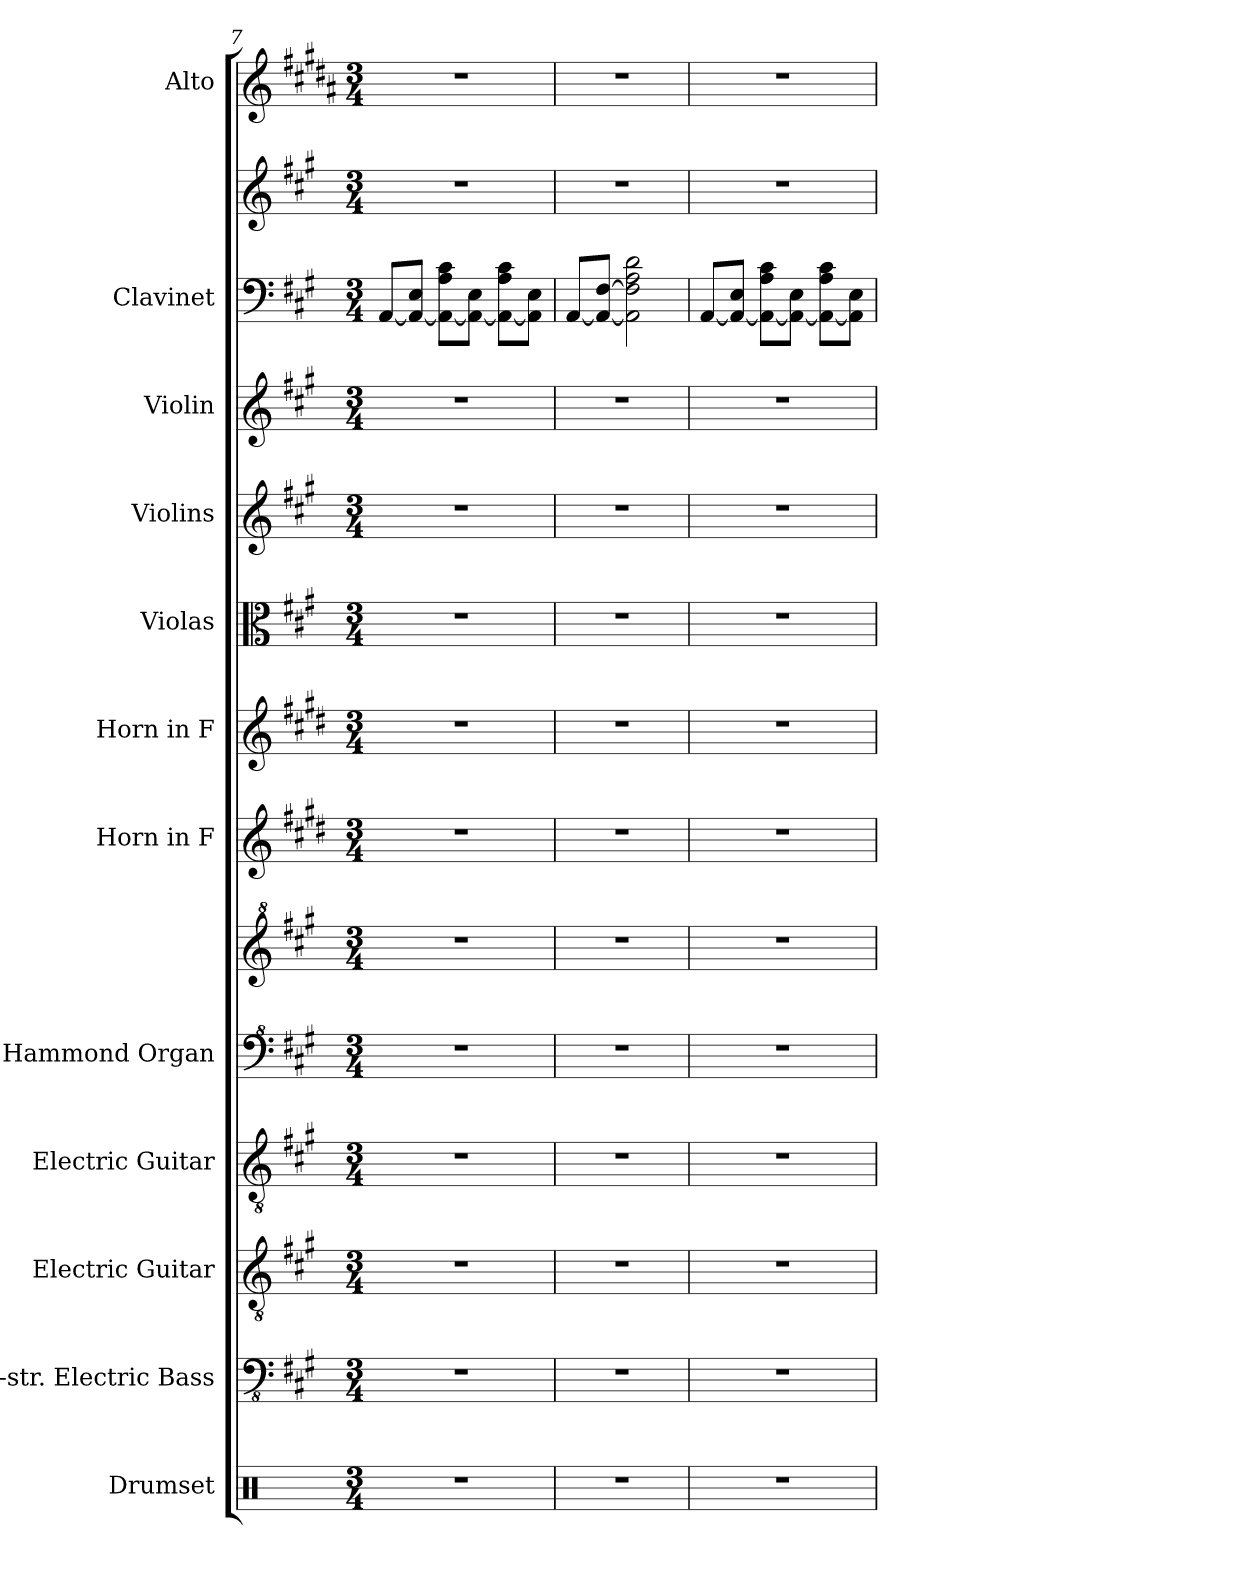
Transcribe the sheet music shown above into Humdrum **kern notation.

**kern	**kern	**kern	**kern	**kern	**kern	**kern	**kern	**kern	**kern	**kern	**kern	**kern	**kern
*part12	*part11	*part10	*part9	*part8	*part8	*part7	*part6	*part5	*part4	*part3	*part2	*part2	*part1
*staff14	*staff13	*staff12	*staff11	*staff10	*staff9	*staff8	*staff7	*staff6	*staff5	*staff4	*staff3	*staff2	*staff1
*I"Drumset	*I"5-str. Electric Bass	*I"Electric Guitar	*I"Electric Guitar	*I"Hammond Organ	*	*I"Horn in F	*I"Horn in F	*I"Violas	*I"Violins	*I"Violin	*I"Clavinet	*	*I"Alto
*I'Drs.	*I'El. B.	*I'El. Guit.	*I'El. Guit.	*I'Hm. Org.	*	*	*	*I'Vlas.	*I'Vlns.	*I'Vln.	*I'Clav.	*	*I'A.
!!LO:PB:g=z
*clefX	*clefFv4	*clefGv2	*clefGv2	*clefF^4	*clefG^2	*clefG2	*clefG2	*clefC3	*clefG2	*clefG2	*clefF4	*clefG2	*clefG2
*	*	*	*	*	*	*ITrd4c7	*ITrd4c7	*	*	*	*	*	*ITrd1c2
*k[]	*k[f#c#g#]	*k[f#c#g#]	*k[f#c#g#]	*k[f#c#g#]	*k[f#c#g#]	*k[f#c#g#]	*k[f#c#g#]	*k[f#c#g#]	*k[f#c#g#]	*k[f#c#g#]	*k[f#c#g#]	*k[f#c#g#]	*k[f#c#g#]
*M3/4	*M3/4	*M3/4	*M3/4	*M3/4	*M3/4	*M3/4	*M3/4	*M3/4	*M3/4	*M3/4	*M3/4	*M3/4	*M3/4
=7	=7	=7	=7	=7	=7	=7	=7	=7	=7	=7	=7	=7	=7
2.r	2.r	2.r	2.r	2.r	2.r	2.r	2.r	2.r	2.r	2.r	[8AA/L	2.r	2.r
.	.	.	.	.	.	.	.	.	.	.	8AA/_ 8E/J	.	.
.	.	.	.	.	.	.	.	.	.	.	8AA\_ 8A\ 8c#\L	.	.
.	.	.	.	.	.	.	.	.	.	.	8AA\_ 8E\J	.	.
.	.	.	.	.	.	.	.	.	.	.	8AA\_ 8A\ 8c#\L	.	.
.	.	.	.	.	.	.	.	.	.	.	8AA\] 8E\J	.	.
=8	=8	=8	=8	=8	=8	=8	=8	=8	=8	=8	=8	=8	=8
2.r	2.r	2.r	2.r	2.r	2.r	2.r	2.r	2.r	2.r	2.r	[8AA/L	2.r	2.r
.	.	.	.	.	.	.	.	.	.	.	8AA/_ [8F#/J	.	.
.	.	.	.	.	.	.	.	.	.	.	2AA\] 2F#\] 2A\ 2d\	.	.
=9	=9	=9	=9	=9	=9	=9	=9	=9	=9	=9	=9	=9	=9
2.r	2.r	2.r	2.r	2.r	2.r	2.r	2.r	2.r	2.r	2.r	[8AA/L	2.r	2.r
.	.	.	.	.	.	.	.	.	.	.	8AA/_ 8E/J	.	.
.	.	.	.	.	.	.	.	.	.	.	8AA\_ 8A\ 8c#\L	.	.
.	.	.	.	.	.	.	.	.	.	.	8AA\_ 8E\J	.	.
.	.	.	.	.	.	.	.	.	.	.	8AA\_ 8A\ 8c#\L	.	.
.	.	.	.	.	.	.	.	.	.	.	8AA\] 8E\J	.	.
=	=	=	=	=	=	=	=	=	=	=	=	=	=
*-	*-	*-	*-	*-	*-	*-	*-	*-	*-	*-	*-	*-	*-
